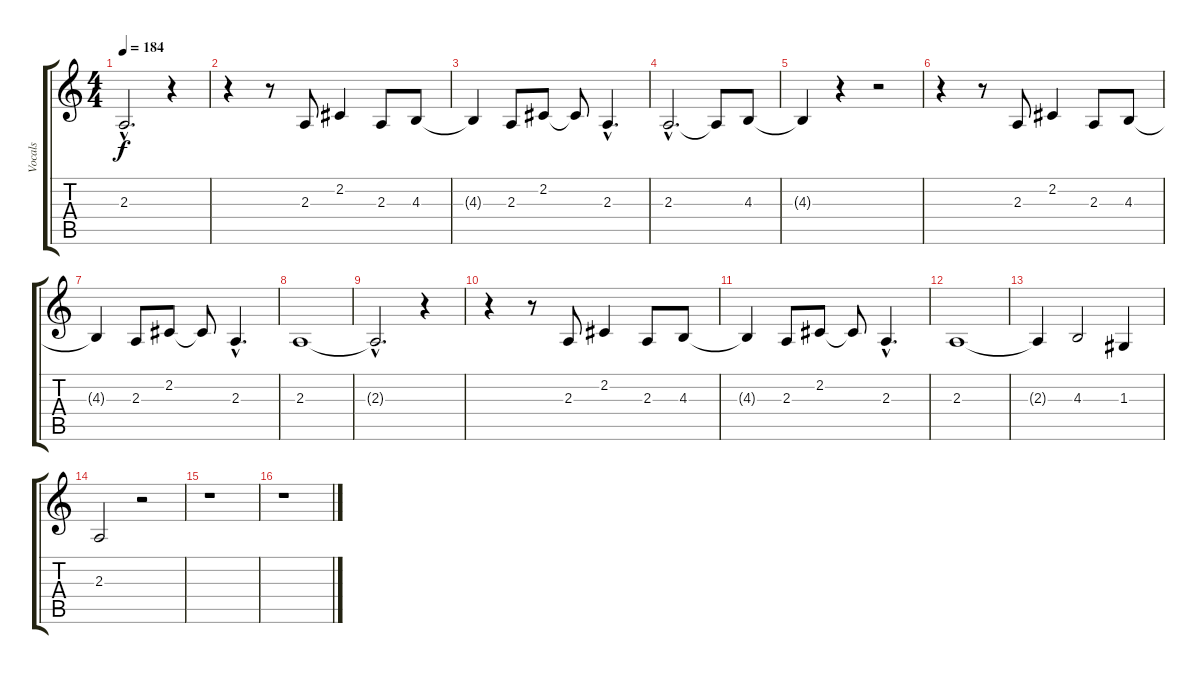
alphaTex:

\track ("Vocals" "Vocals") {instrument altosax}
\staff {score tabs}
\tuning (E4 B3 G3 D3 A2 E2) {hide}
\ts (4 4)
\tempo 184
\clef g2
\ks c
2.3{hac t}.2{d dy f} r.4 |
r.4 r.8 2.3.8 2.2.4 2.3.8 4.3.8 |
4.3{t}.4 2.3.8 2.2.8 2.2{t}.8 2.3{hac}.4{d} |
2.3{hac}.2{d} 2.3{t}.8 4.3.8 |
4.3{t}.4 r.4 r.2 |
r.4 r.8 2.3.8 2.2.4 2.3.8 4.3.8 |
4.3{t}.4 2.3.8 2.2.8 2.2{t}.8 2.3{hac}.4{d} |
2.3.1 |
2.3{hac t}.2{d} r.4 |
r.4 r.8 2.3.8 2.2.4 2.3.8 4.3.8 |
4.3{t}.4 2.3.8 2.2.8 2.2{t}.8 2.3{hac}.4{d} |
2.3.1 |
2.3{t}.4 4.3.2 1.3.4 |
2.3.2 r.2 |
r.1 |
r.1
